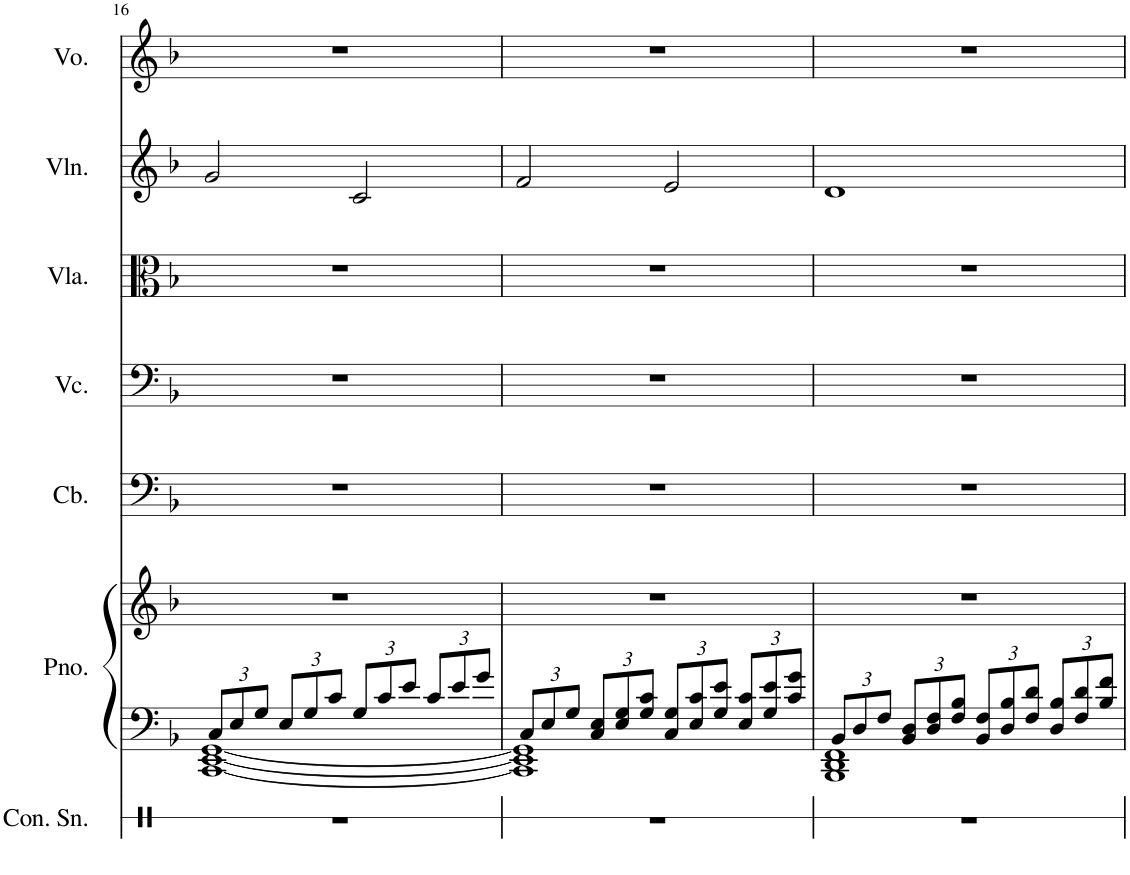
**kern	**kern	**kern	**kern	**kern	**kern	**kern	**kern
*part7	*part6	*part6	*part5	*part4	*part3	*part2	*part1
*staff8	*staff7	*staff6	*staff5	*staff4	*staff3	*staff2	*staff1
*I"Concert Snare Drum	*I"Piano	*	*I"Contrabass	*I"Violoncello	*I"Viola	*I"Violin	*I"Voice
*I'Con. Sn.	*I'Pno.	*	*I'Cb.	*I'Vc.	*I'Vla.	*I'Vln.	*I'Vo.
!!LO:PB:g=z
*clefX	*clefF4	*clefG2	*clefF4	*clefF4	*clefC3	*clefG2	*clefG2
*	*	*	*Trd7c12	*	*	*	*
*k[]	*k[b-]	*k[b-]	*k[b-]	*k[b-]	*k[b-]	*k[b-]	*k[b-]
*M4/4	*M4/4	*M4/4	*M4/4	*M4/4	*M4/4	*M4/4	*M4/4
=16	=16	=16	=16	=16	=16	=16	=16
*	*^	*	*	*	*	*	*
*	*	*Xbrackettup	*	*	*	*	*	*
1r	[<1CC [<1EE [<1GG	12C/L	1r	1r	1r	1r	2g/	1r
.	.	12E/	.	.	.	.	.	.
.	.	12G/J	.	.	.	.	.	.
.	.	12E/L	.	.	.	.	.	.
.	.	12G/	.	.	.	.	.	.
.	.	12c/J	.	.	.	.	.	.
.	.	12G/L	.	.	.	.	2c/	.
.	.	12c/	.	.	.	.	.	.
.	.	12e/J	.	.	.	.	.	.
.	.	12c/L	.	.	.	.	.	.
.	.	12e/	.	.	.	.	.	.
.	.	12g/J	.	.	.	.	.	.
=17	=17	=17	=17	=17	=17	=17	=17	=17
1r	1CC] 1EE] 1GG]	12C/L	1r	1r	1r	1r	2f/	1r
.	.	12E/	.	.	.	.	.	.
.	.	12G/J	.	.	.	.	.	.
.	.	12C/ 12E/L	.	.	.	.	.	.
.	.	12E/ 12G/	.	.	.	.	.	.
.	.	12G/ 12c/J	.	.	.	.	.	.
.	.	12C/ 12G/L	.	.	.	.	2e/	.
.	.	12E/ 12c/	.	.	.	.	.	.
.	.	12G/ 12e/J	.	.	.	.	.	.
.	.	12E/ 12c/L	.	.	.	.	.	.
.	.	12G/ 12e/	.	.	.	.	.	.
.	.	12c/ 12g/J	.	.	.	.	.	.
=18	=18	=18	=18	=18	=18	=18	=18	=18
1r	1BBB- 1DD 1FF	12BB-/L	1r	1r	1r	1r	1d	1r
.	.	12D/	.	.	.	.	.	.
.	.	12F/J	.	.	.	.	.	.
.	.	12BB-/ 12D/L	.	.	.	.	.	.
.	.	12D/ 12F/	.	.	.	.	.	.
.	.	12F/ 12B-/J	.	.	.	.	.	.
.	.	12BB-/ 12F/L	.	.	.	.	.	.
.	.	12D/ 12B-/	.	.	.	.	.	.
.	.	12F/ 12d/J	.	.	.	.	.	.
.	.	12D/ 12B-/L	.	.	.	.	.	.
.	.	12F/ 12d/	.	.	.	.	.	.
.	.	12B-/ 12f/J	.	.	.	.	.	.
*	*v	*v	*	*	*	*	*	*
=	=	=	=	=	=	=	=
*-	*-	*-	*-	*-	*-	*-	*-
